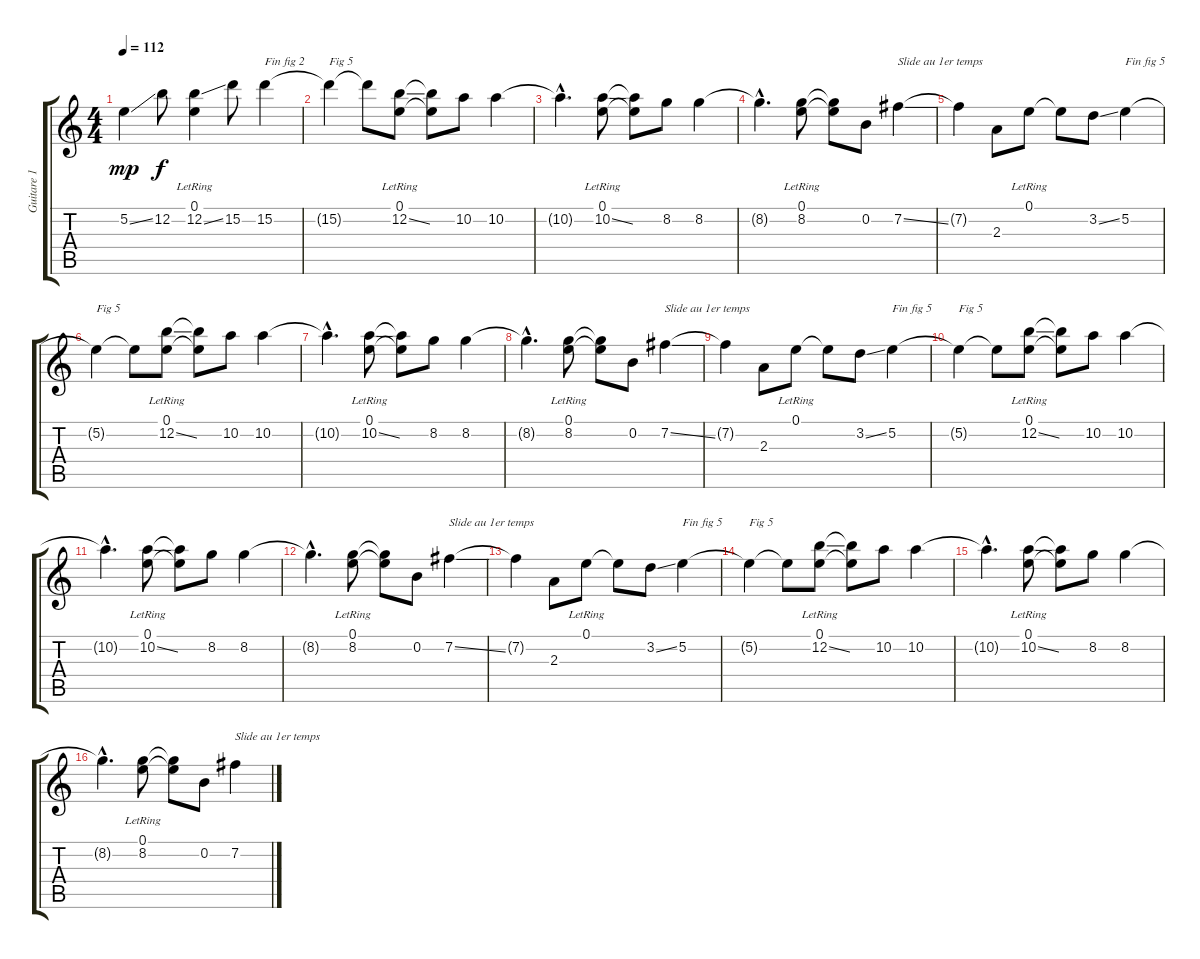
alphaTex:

\track ("Guitare 1  " "Guitare 1 ") {instrument distortionguitar}
\staff {score tabs}
\tuning (E4 B3 G3 D3 A2 E2) {hide}
\ts (4 4)
\tempo 112
\clef g2
\ks c
5.2{ss}.4{dy mp} 12.2.8{dy f} (0.1{lr} 12.2{ss}).4 15.2.8 15.2.4{txt "Fin fig 2"} |
15.2{t}.4{txt "Fig 5"} 15.2{t}.8 (0.1{lr} 12.2{ss}).8 (0.1{t} 12.2{t}).8 10.2.8 10.2.4 |
10.2{hac t}.4{d} (0.1{lr} 10.2{ss}).8 (0.1{t} 10.2{t}).8 8.2.8 8.2.4 |
8.2{hac t}.4{d} (0.1{lr} 8.2).8 (0.1{t} 8.2{t}).8 0.2.8 7.2{ss}.4{txt "Slide au 1er temps"} |
7.2{t}.4 2.3.8 0.1{lr}.8 0.1{t}.8 3.2{ss}.8 5.2.4{txt "Fin fig 5"} |
5.2{t}.4{txt "Fig 5"} 5.2{t}.8 (0.1{lr} 12.2{ss}).8 (0.1{t} 12.2{t}).8 10.2.8 10.2.4 |
10.2{hac t}.4{d} (0.1{lr} 10.2{ss}).8 (0.1{t} 10.2{t}).8 8.2.8 8.2.4 |
8.2{hac t}.4{d} (0.1{lr} 8.2).8 (0.1{t} 8.2{t}).8 0.2.8 7.2{ss}.4{txt "Slide au 1er temps"} |
7.2{t}.4 2.3.8 0.1{lr}.8 0.1{t}.8 3.2{ss}.8 5.2.4{txt "Fin fig 5"} |
5.2{t}.4{txt "Fig 5"} 5.2{t}.8 (0.1{lr} 12.2{ss}).8 (0.1{t} 12.2{t}).8 10.2.8 10.2.4 |
10.2{hac t}.4{d} (0.1{lr} 10.2{ss}).8 (0.1{t} 10.2{t}).8 8.2.8 8.2.4 |
8.2{hac t}.4{d} (0.1{lr} 8.2).8 (0.1{t} 8.2{t}).8 0.2.8 7.2{ss}.4{txt "Slide au 1er temps"} |
7.2{t}.4 2.3.8 0.1{lr}.8 0.1{t}.8 3.2{ss}.8 5.2.4{txt "Fin fig 5"} |
5.2{t}.4{txt "Fig 5"} 5.2{t}.8 (0.1{lr} 12.2{ss}).8 (0.1{t} 12.2{t}).8 10.2.8 10.2.4 |
10.2{hac t}.4{d} (0.1{lr} 10.2{ss}).8 (0.1{t} 10.2{t}).8 8.2.8 8.2.4 |
8.2{hac t}.4{d} (0.1{lr} 8.2).8 (0.1{t} 8.2{t}).8 0.2.8 7.2{ss}.4{txt "Slide au 1er temps"}
